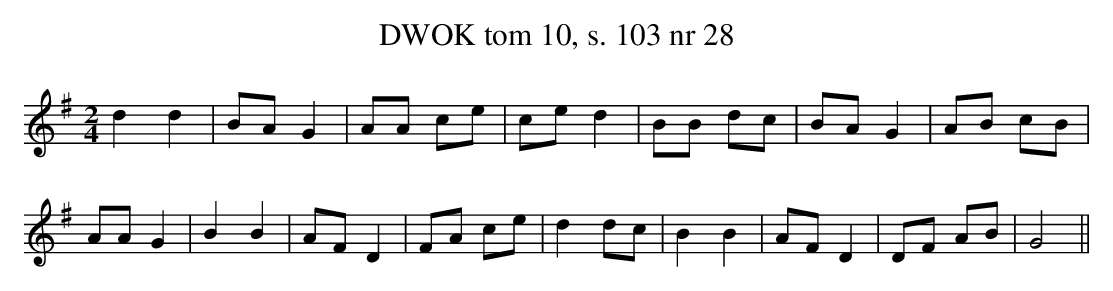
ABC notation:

X:1
T:DWOK tom 10, s. 103 nr 28
L:1/16
M:2/4
K:G
d4 d4|B2A2 G4|A2A2 c2e2|c2e2 d4|B2B2 d2c2|B2A2 G4|A2B2 c2B2|
A2A2 G4|B4 B4|A2F2 D4|F2A2 c2e2|d4 d2c2|B4 B4|A2F2 D4|D2F2 A2B2|G8||
